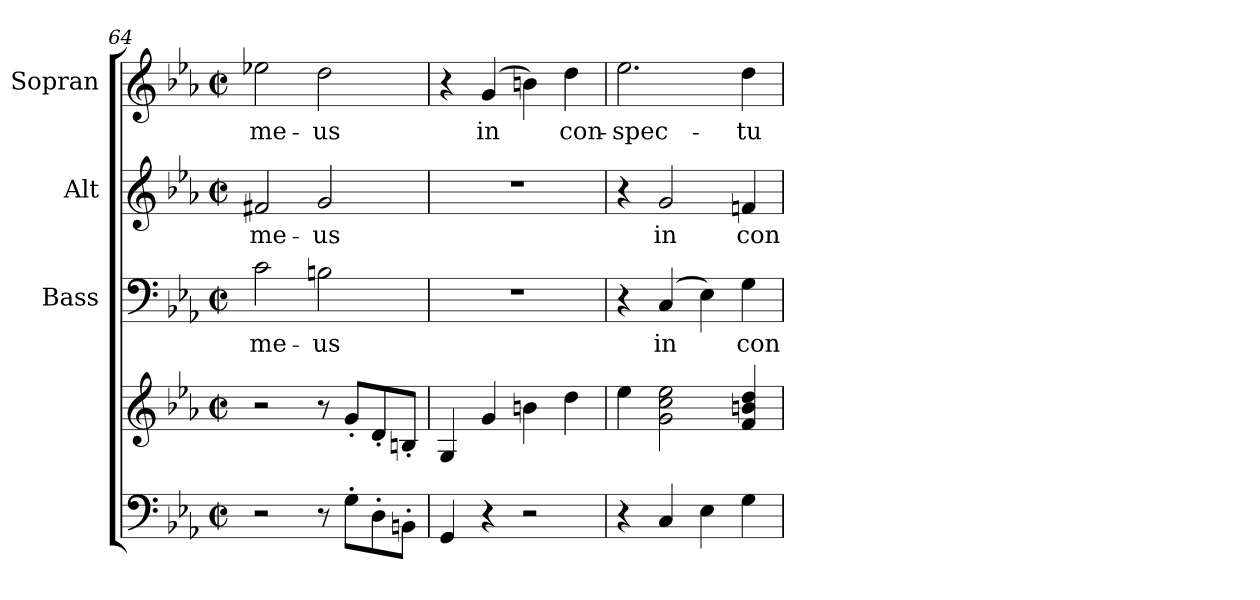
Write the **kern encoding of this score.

**kern	**kern	**kern	**text	**kern	**text	**kern	**text
*part4	*part4	*part3	*part3	*part2	*part2	*part1	*part1
*staff5	*staff4	*staff3	*staff3	*staff2	*staff2	*staff1	*staff1
*	*	*I"Bass	*	*I"Alt	*	*I"Sopran	*
*	*	*I'B.	*	*I'A.	*	*I'S.	*
*clefF4	*clefG2	*clefF4	*	*clefG2	*	*clefG2	*
*k[b-e-a-]	*k[b-e-a-]	*k[b-e-a-]	*	*k[b-e-a-]	*	*k[b-e-a-]	*
*E-:	*E-:	*E-:	*	*E-:	*	*E-:	*
*M2/2	*M2/2	*M2/2	*	*M2/2	*	*M2/2	*
*met(c|)	*met(c|)	*met(c|)	*	*met(c|)	*	*met(c|)	*
=64	=64	=64	=64	=64	=64	=64	=64
!	!	!	!LO:LY:b	!	!LO:LY:b	!	!LO:LY:b
2r	2r	2c\	me-	2f#X/	me-	2ee-X\	me-
!	!	!	!LO:LY:b	!	!LO:LY:b	!	!LO:LY:b
8r	8r	2Bn\	-us	2g/	-us	2dd\	-us
8G'>\L	8g'</L	.	.	.	.	.	.
8D'>\	8d'</	.	.	.	.	.	.
8BBn'>\J	8Bn'</J	.	.	.	.	.	.
=65	=65	=65	=65	=65	=65	=65	=65
4GG/	4G/	1r	.	1r	.	4r	.
!	!	!	!	!	!	!	!LO:LY:b
4r	4g/	.	.	.	.	(4g/	in
2r	4bn\	.	.	.	.	4bn\)	.
!	!	!	!	!	!	!	!LO:LY:b
.	4dd\	.	.	.	.	4dd\	con-
=66	=66	=66	=66	=66	=66	=66	=66
!	!	!	!	!	!	!	!LO:LY:b
4r	4ee-\	4r	.	4r	.	2.ee-\	-spec-
!	!	!	!LO:LY:b	!	!LO:LY:b	!	!
4C/	2g\ 2cc\ 2ee-\	(4C/	in	2g/	in	.	.
4E-\	.	4E-\)	.	.	.	.	.
!	!	!	!LO:LY:b	!	!LO:LY:b	!	!LO:LY:b
4G\	4f/ 4bn/ 4dd/	4G\	con-	4fn/	con-	4dd\	-tu
=	=	=	=	=	=	=	=
*-	*-	*-	*-	*-	*-	*-	*-
